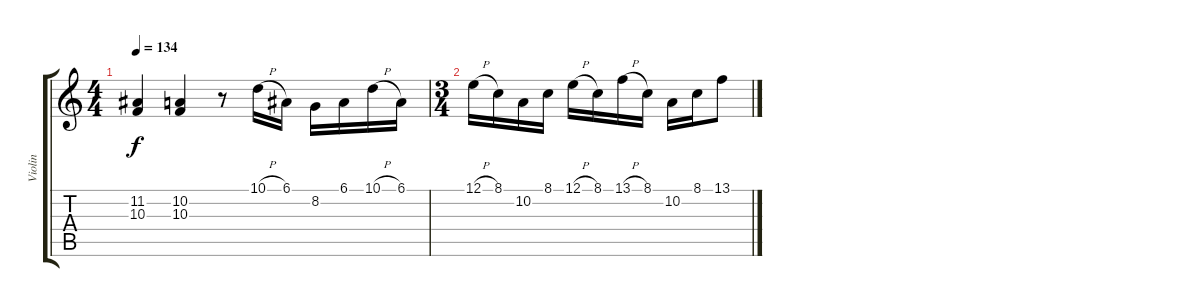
\track ("Violin" "Violin") {instrument violin}
\staff {score tabs}
\tuning (E4 B3 G3 D3 A2 E2) {hide}
\ts (4 4)
\tempo 134
\clef g2
\ks c
(11.2 10.3).4{dy f} (10.2 10.3).4 r.8 10.1{h}.16 6.1.16 8.2.16 6.1.16 10.1{h}.16 6.1.16 |
\ts (3 4)
12.1{h}.16 8.1.16 10.2.16 8.1.16 12.1{h}.16 8.1.16 13.1{h}.16 8.1.16 10.2.16 8.1.16 13.1.8
